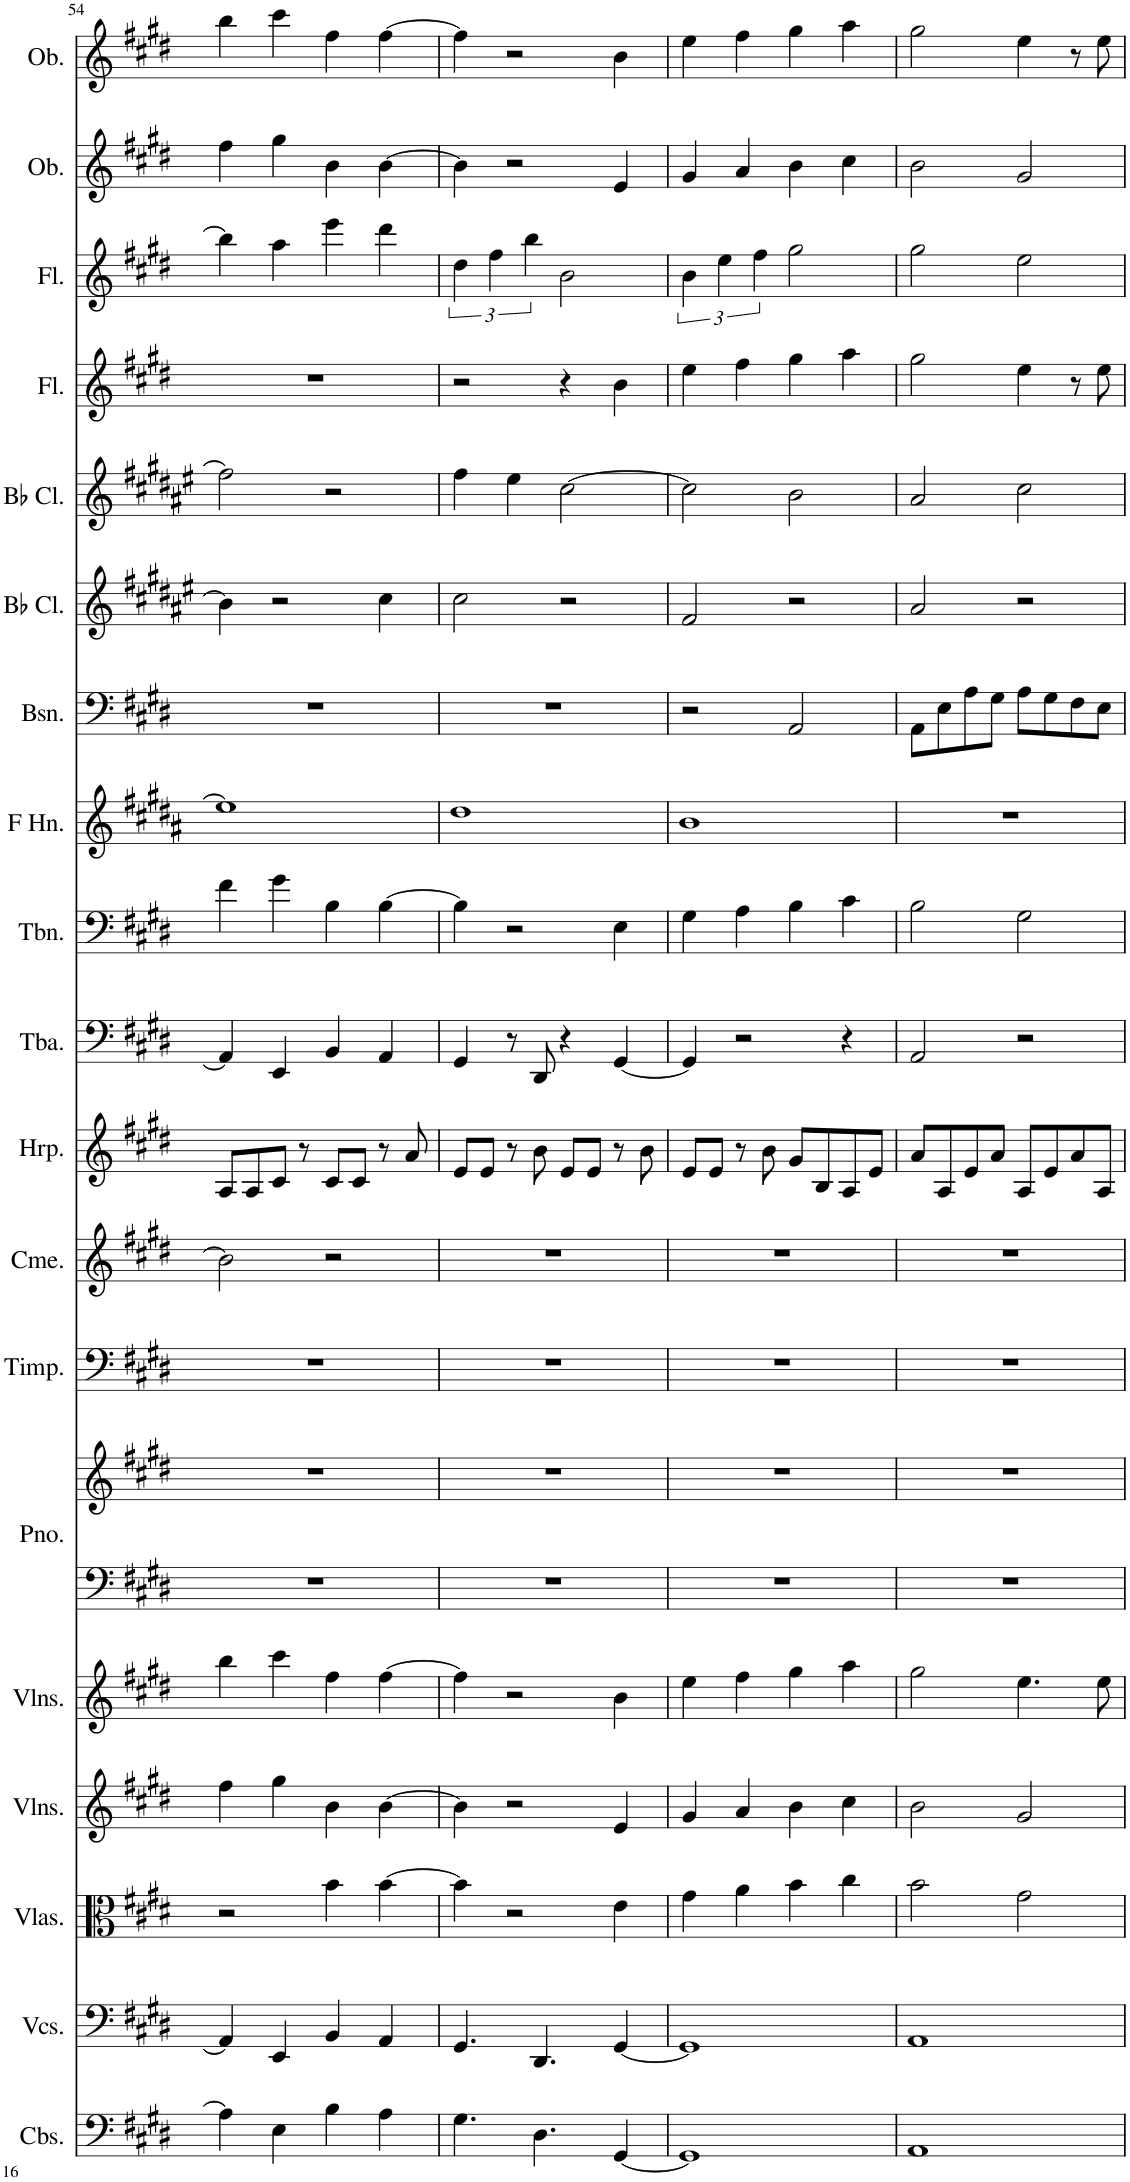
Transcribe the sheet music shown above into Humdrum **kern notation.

**kern	**kern	**kern	**kern	**kern	**kern	**kern	**kern	**kern	**kern	**kern	**kern	**kern	**kern	**kern	**kern	**kern	**kern	**kern	**kern
*part19	*part18	*part17	*part16	*part15	*part14	*part14	*part13	*part12	*part11	*part10	*part9	*part8	*part7	*part6	*part5	*part4	*part3	*part2	*part1
*staff20	*staff19	*staff18	*staff17	*staff16	*staff15	*staff14	*staff13	*staff12	*staff11	*staff10	*staff9	*staff8	*staff7	*staff6	*staff5	*staff4	*staff3	*staff2	*staff1
*I"Contrabasses	*I"Violoncellos	*I"Violas	*I"Violins	*I"Violins	*I"Piano	*	*I"Timpani	*I"Chimes	*I"Harp	*I"Tuba	*I"Trombone	*I"Horn in F	*I"Bassoon	*I"Bb Clarinet	*I"Bb Clarinet	*I"Flute	*I"Flute	*I"Oboe	*I"Oboe
*I'Cbs.	*I'Vcs.	*I'Vlas.	*I'Vlns.	*I'Vlns.	*I'Pno.	*	*I'Timp.	*I'Cme.	*I'Hrp.	*I'Tba.	*I'Tbn.	*	*I'Bsn.	*I'Bb Cl.	*I'Bb Cl.	*I'Fl.	*I'Fl.	*I'Ob.	*I'Ob.
!!LO:PB:g=z
*clefF4	*clefF4	*clefC3	*clefG2	*clefG2	*clefF4	*clefG2	*clefF4	*clefG2	*clefG2	*clefF4	*clefF4	*clefG2	*clefF4	*clefG2	*clefG2	*clefG2	*clefG2	*clefG2	*clefG2
*Trd7c12	*	*	*	*	*	*	*	*	*	*	*	*Trd4c7	*	*Trd1c2	*Trd1c2	*	*	*	*
*k[f#c#g#d#]	*k[f#c#g#d#]	*k[f#c#g#d#]	*k[f#c#g#d#]	*k[f#c#g#d#]	*k[f#c#g#d#]	*k[f#c#g#d#]	*k[f#c#g#d#]	*k[f#c#g#d#]	*k[f#c#g#d#]	*k[f#c#g#d#]	*k[f#c#g#d#]	*k[f#c#g#d#a#]	*k[f#c#g#d#]	*k[f#c#g#d#a#e#]	*k[f#c#g#d#a#e#]	*k[f#c#g#d#]	*k[f#c#g#d#]	*k[f#c#g#d#]	*k[f#c#g#d#]
*M4/4	*M4/4	*M4/4	*M4/4	*M4/4	*M4/4	*M4/4	*M4/4	*M4/4	*M4/4	*M4/4	*M4/4	*M4/4	*M4/4	*M4/4	*M4/4	*M4/4	*M4/4	*M4/4	*M4/4
=54	=54	=54	=54	=54	=54	=54	=54	=54	=54	=54	=54	=54	=54	=54	=54	=54	=54	=54	=54
4A\]	4AA/]	2r	4ff#\	4bb\	1r	1r	1r	2b\]	8A/L	4AA/]	4f#\	1ee]	1r	4b\]	2ff#\]	1r	4bb\]	4ff#\	4bb\
.	.	.	.	.	.	.	.	.	8A/	.	.	.	.	.	.	.	.	.	.
4E\	4EE/	.	4gg#\	4ccc#\	.	.	.	.	8c#/J	4EE/	4g#\	.	.	2r	.	.	4aa\	4gg#\	4ccc#\
.	.	.	.	.	.	.	.	.	8r	.	.	.	.	.	.	.	.	.	.
4B\	4BB/	4b\	4b\	4ff#\	.	.	.	2r	8c#/L	4BB/	4B\	.	.	.	2r	.	4eee\	4b\	4ff#\
.	.	.	.	.	.	.	.	.	8c#/J	.	.	.	.	.	.	.	.	.	.
4A\	4AA/	[4b\	[4b\	[4ff#\	.	.	.	.	8r	4AA/	[4B\	.	.	4cc#\	.	.	4ddd#\	[4b\	[4ff#\
.	.	.	.	.	.	.	.	.	8a/	.	.	.	.	.	.	.	.	.	.
=55	=55	=55	=55	=55	=55	=55	=55	=55	=55	=55	=55	=55	=55	=55	=55	=55	=55	=55	=55
4.G#\	4.GG#/	4b\]	4b\]	4ff#\]	1r	1r	1r	1r	8e/L	4GG#/	4B\]	1dd#	1r	2cc#\	4ff#\	2r	6dd#\	4b\]	4ff#\]
.	.	.	.	.	.	.	.	.	8e/J	.	.	.	.	.	.	.	.	.	.
.	.	.	.	.	.	.	.	.	.	.	.	.	.	.	.	.	6ff#\	.	.
.	.	2r	2r	2r	.	.	.	.	8r	8r	2r	.	.	.	4ee#\	.	.	2r	2r
.	.	.	.	.	.	.	.	.	.	.	.	.	.	.	.	.	6bb\	.	.
4.D#\	4.DD#/	.	.	.	.	.	.	.	8b\	8DD#/	.	.	.	.	.	.	.	.	.
.	.	.	.	.	.	.	.	.	8e/L	4r	.	.	.	2r	[2cc#\	4r	2b\	.	.
.	.	.	.	.	.	.	.	.	8e/J	.	.	.	.	.	.	.	.	.	.
[4GG#/	[4GG#/	4e\	4e/	4b\	.	.	.	.	8r	[4GG#/	4E\	.	.	.	.	4b\	.	4e/	4b\
.	.	.	.	.	.	.	.	.	8b\	.	.	.	.	.	.	.	.	.	.
=56	=56	=56	=56	=56	=56	=56	=56	=56	=56	=56	=56	=56	=56	=56	=56	=56	=56	=56	=56
1GG#]	1GG#]	4g#\	4g#/	4ee\	1r	1r	1r	1r	8e/L	4GG#/]	4G#\	1b	2r	2f#/	2cc#\]	4ee\	6b\	4g#/	4ee\
.	.	.	.	.	.	.	.	.	8e/J	.	.	.	.	.	.	.	.	.	.
.	.	.	.	.	.	.	.	.	.	.	.	.	.	.	.	.	6ee\	.	.
.	.	4a\	4a/	4ff#\	.	.	.	.	8r	2r	4A\	.	.	.	.	4ff#\	.	4a/	4ff#\
.	.	.	.	.	.	.	.	.	.	.	.	.	.	.	.	.	6ff#\	.	.
.	.	.	.	.	.	.	.	.	8b\	.	.	.	.	.	.	.	.	.	.
.	.	4b\	4b\	4gg#\	.	.	.	.	8g#/L	.	4B\	.	2AA/	2r	2b\	4gg#\	2gg#\	4b\	4gg#\
.	.	.	.	.	.	.	.	.	8B/	.	.	.	.	.	.	.	.	.	.
.	.	4cc#\	4cc#\	4aa\	.	.	.	.	8A/	4r	4c#\	.	.	.	.	4aa\	.	4cc#\	4aa\
.	.	.	.	.	.	.	.	.	8e/J	.	.	.	.	.	.	.	.	.	.
=57	=57	=57	=57	=57	=57	=57	=57	=57	=57	=57	=57	=57	=57	=57	=57	=57	=57	=57	=57
1AA	1AA	2b\	2b\	2gg#\	1r	1r	1r	1r	8a/L	2AA/	2B\	1r	8AA\L	2a#/	2a#/	2gg#\	2gg#\	2b\	2gg#\
.	.	.	.	.	.	.	.	.	8A/	.	.	.	8E\	.	.	.	.	.	.
.	.	.	.	.	.	.	.	.	8e/	.	.	.	8A\	.	.	.	.	.	.
.	.	.	.	.	.	.	.	.	8a/J	.	.	.	8G#\J	.	.	.	.	.	.
.	.	2g#\	2g#/	4.ee\	.	.	.	.	8A/L	2r	2G#\	.	8A\L	2r	2cc#\	4ee\	2ee\	2g#/	4ee\
.	.	.	.	.	.	.	.	.	8e/	.	.	.	8G#\	.	.	.	.	.	.
.	.	.	.	.	.	.	.	.	8a/	.	.	.	8F#\	.	.	8r	.	.	8r
.	.	.	.	8ee\	.	.	.	.	8A/J	.	.	.	8E\J	.	.	8ee\	.	.	8ee\
=	=	=	=	=	=	=	=	=	=	=	=	=	=	=	=	=	=	=	=
*-	*-	*-	*-	*-	*-	*-	*-	*-	*-	*-	*-	*-	*-	*-	*-	*-	*-	*-	*-
